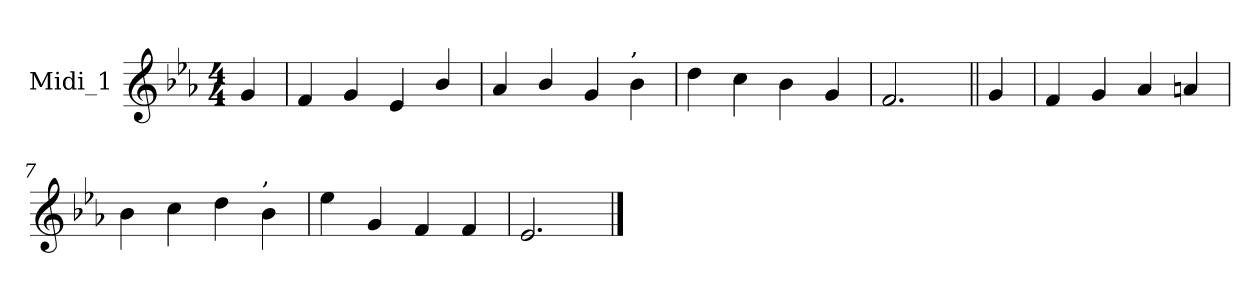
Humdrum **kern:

**kern
*part1
*staff1
*I"Midi_1
*clefG2
*k[b-e-a-]
*E-:
*M4/4
=
4g
=1
4f
4g
4e-
4b-/
=2
4a-/
4b-/
4g
!LO:TX:a:t=,
4b-
=3
4dd
4cc
4b-
4g
=4
2.f
!!LO:LB:g=z
=5||
4g
=6
4f
4g
4a-
4an
=7
4b-
4cc
4dd
!LO:TX:a:t=,
4b-
=8
4ee-
4g
4f
4f
=9
2.e-
==
*-
